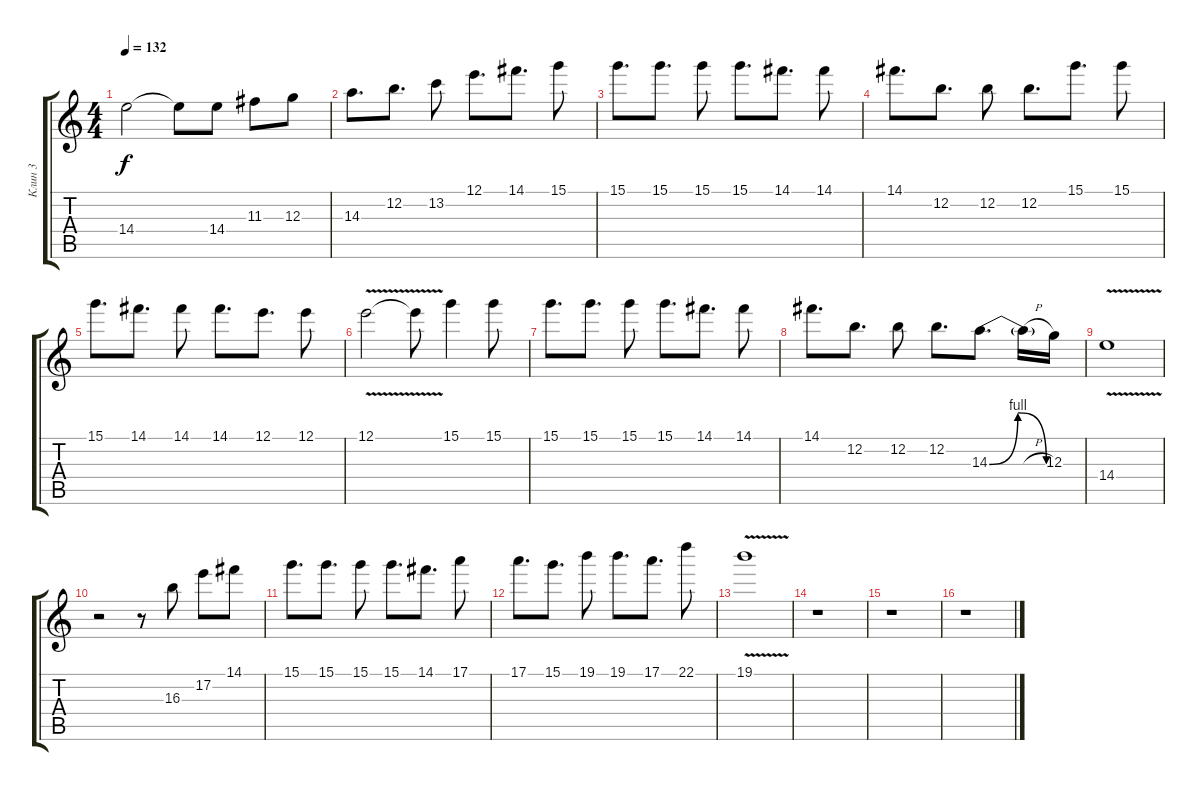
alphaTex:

\track ("Клин 3" "Клин 3") {instrument electricguitarclean}
\staff {score tabs}
\tuning (E4 B3 G3 D3 A2 E2) {hide}
\ts (4 4)
\tempo 132
\clef g2
\ks c
14.4{t}.2{dy f volume 9} 14.4{t}.8 14.4.8 11.3.8 12.3.8 |
14.3.8{d} 12.2.8{d} 13.2.8 12.1.8{d} 14.1.8{d} 15.1.8 |
15.1.8{d} 15.1.8{d} 15.1.8 15.1.8{d} 14.1.8{d} 14.1.8 |
14.1.8{d} 12.2.8{d} 12.2.8 12.2.8{d} 15.1.8{d} 15.1.8 |
15.1.8{d volume 7} 14.1.8{d} 14.1.8 14.1.8{d} 12.1.8{d} 12.1.8 |
12.1{v}.2 12.1{t}.8 15.1.4 15.1.8 |
15.1.8{d} 15.1.8{d} 15.1.8 15.1.8{d} 14.1.8{d} 14.1.8 |
14.1.8{d} 12.2.8{d} 12.2.8 12.2.8{d} 14.3{be (bendrelease 0 0 15 4 50 4 60 0)}.8{d} 14.3{h t}.16 12.3.16 |
14.4{v}.1{volume 5} |
r.2 r.8 16.3.8 17.2.8 14.1.8 |
15.1.8{d} 15.1.8{d} 15.1.8 15.1.8{d} 14.1.8{d} 17.1.8 |
17.1.8{d} 15.1.8{d} 19.1.8 19.1.8{d} 17.1.8{d} 22.1.8 |
19.1{v}.1 |
r.1 |
r.1 |
r.1
